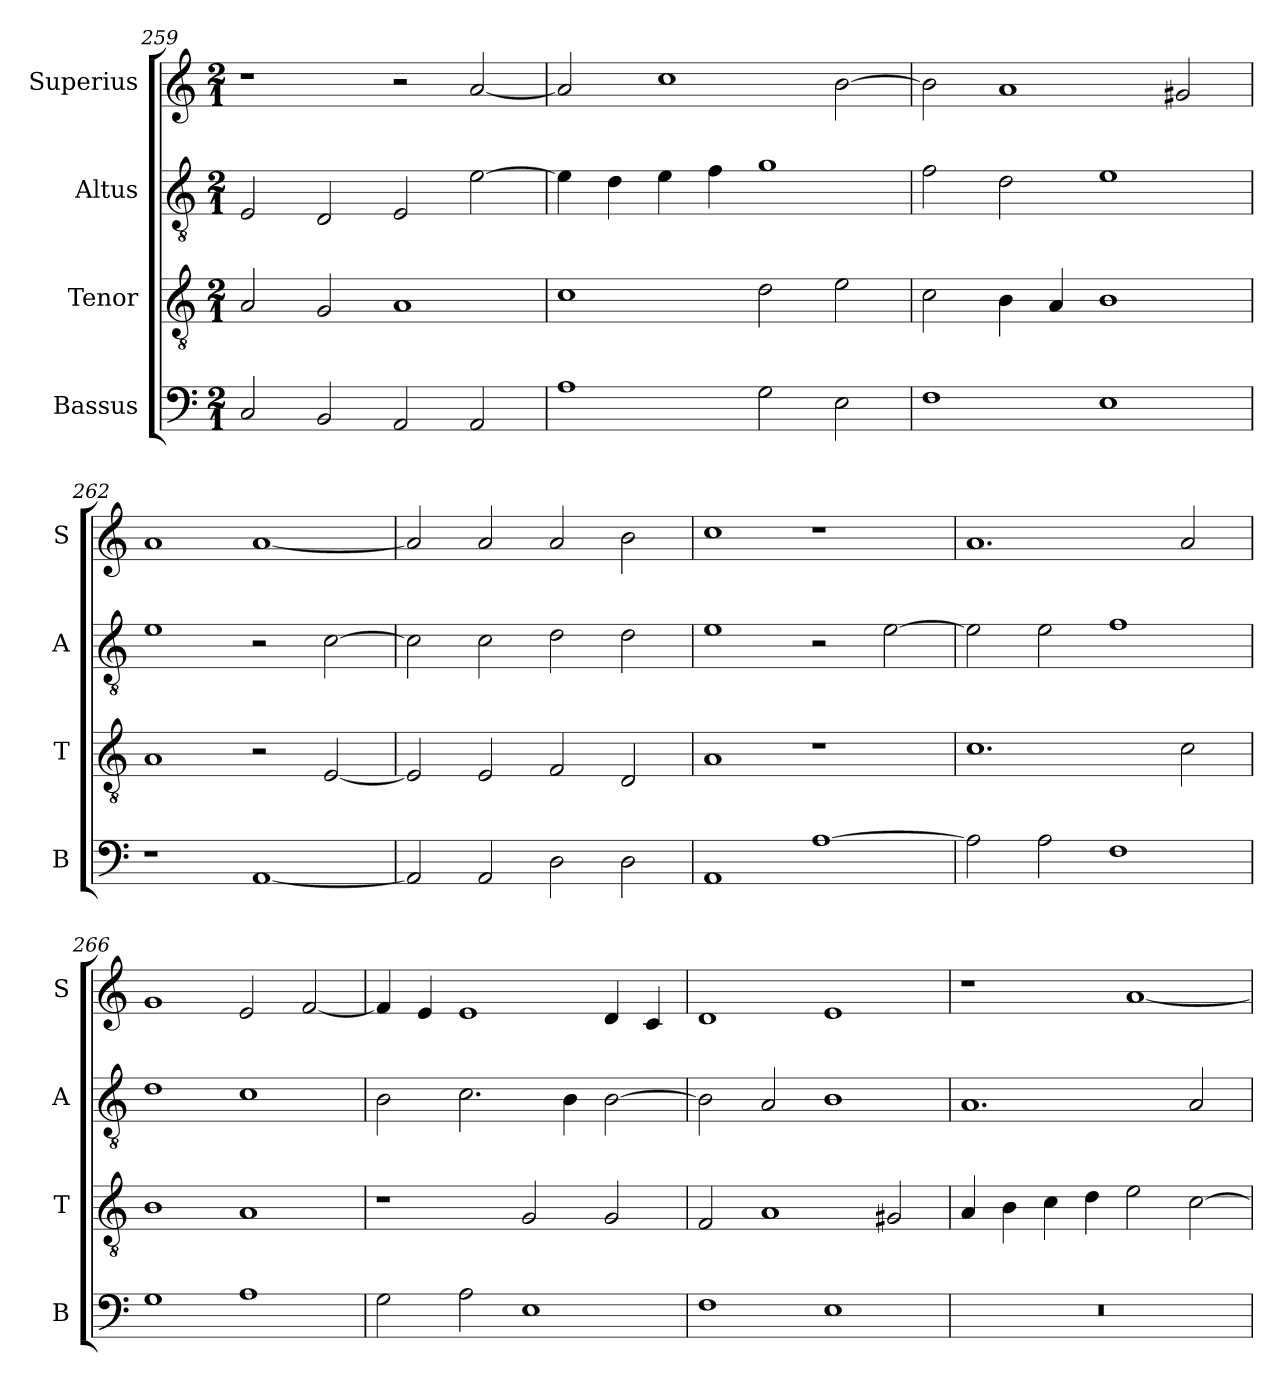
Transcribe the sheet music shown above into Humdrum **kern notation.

**kern	**kern	**kern	**kern
*part4	*part3	*part2	*part1
*staff4	*staff3	*staff2	*staff1
*I"Bassus	*I"Tenor	*I"Altus	*I"Superius
*I'B	*I'T	*I'A	*I'S
*clefF4	*clefGv2	*clefGv2	*clefG2
*k[]	*k[]	*k[]	*k[]
*C:	*C:	*C:	*C:
*M2/1	*M2/1	*M2/1	*M2/1
=259	=259	=259	=259
2C	2A	2E	1r
2BB	2G	2D	.
2AA	1A	2E	2r
2AA	.	[2e	[2a
=260	=260	=260	=260
1A	1c	4e]	2a]
.	.	4d	.
.	.	4e	1cc
.	.	4f	.
2G	2d	1g	.
2E	2e	.	[2b
=261	=261	=261	=261
1F	2c	2f	2b]
.	4B	2d	1a
.	4A	.	.
1E	1B	1e	.
.	.	.	2g#X
=262	=262	=262	=262
1r	1A	1e	1a
[1AA	2r	2r	[1a
.	[2E	[2c	.
=263	=263	=263	=263
2AA]	2E]	2c]	2a]
2AA	2E	2c	2a
2D	2F	2d	2a
2D	2D	2d	2b
=264	=264	=264	=264
1AA	1A	1e	1cc
[1A	1r	2r	1r
.	.	[2e	.
=265	=265	=265	=265
2A]	1.c	2e]	1.a
2A	.	2e	.
1F	.	1f	.
.	2c	.	2a
=266	=266	=266	=266
1G	1B	1d	1g
1A	1A	1c	2e
.	.	.	[2f
=267	=267	=267	=267
2G	1r	2B	4f]
.	.	.	4e
2A	.	2.c	1e
1E	2G	.	.
.	.	4B	.
.	2G	[2B	4d
.	.	.	4c
=268	=268	=268	=268
1F	2F	2B]	1d
.	1A	2A	.
1E	.	1B	1e
.	2G#X	.	.
=269	=269	=269	=269
0r	4A	1.A	1r
.	4B	.	.
.	4c	.	.
.	4d	.	.
.	2e	.	[1a
.	[2c	2A	.
=	=	=	=
*-	*-	*-	*-
